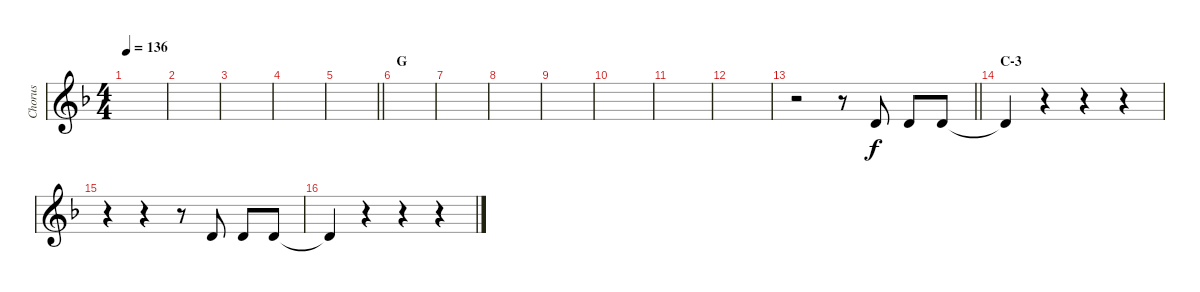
\track ("Chorus" "Chorus") {instrument lead6voice}
\staff {score}
\tuning (E4 B3 G3 D3 A2 E2) {hide}
\ts (4 4)
\tempo 136
\clef g2
\ks dminor
|
|
|
|
\barLineRight lightlight
|
\section ("" "G")
|
|
|
|
|
|
|
\barLineRight lightlight
r.2 r.8 3.2.8 3.2.8 3.2.8 |
\section ("" "C-3")
3.2{t}.4 r.4 r.4 r.4 |
r.4 r.4 r.8 3.2.8 3.2.8 3.2.8 |
3.2{t}.4 r.4 r.4 r.4
